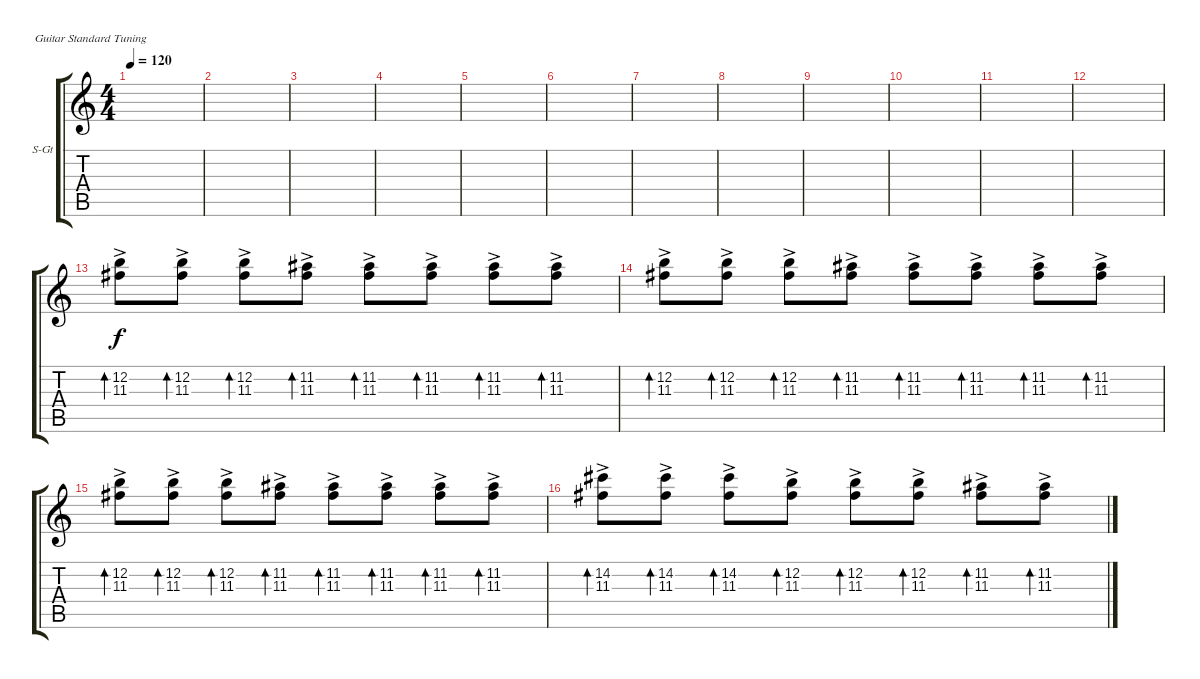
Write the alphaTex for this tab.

\defaultSystemsLayout 4
\bracketExtendMode groupsimilarinstruments
\firstSystemTrackNameOrientation horizontal
\otherSystemsTrackNameOrientation horizontal
\track ("Steel Guitar" "S-Gt") {instrument acousticguitarsteel}
\staff {score tabs}
\tuning (E4 B3 G3 D3 A2 E2)
\ts (4 4)
\tempo 120
\clef g2
\ks c
|
|
|
|
|
|
|
|
|
|
|
|
(12.2{ac} 11.3{ac}).8{bd 30 dy f} (12.2{ac} 11.3{ac}).8{bd 30} (12.2{ac} 11.3{ac}).8{bd 30} (11.2{ac} 11.3{ac}).8{bd 30} (11.2{ac} 11.3{ac}).8{bd 30} (11.2{ac} 11.3{ac}).8{bd 30} (11.2{ac} 11.3{ac}).8{bd 30} (11.2{ac} 11.3{ac}).8{bd 30} |
(12.2{ac} 11.3{ac}).8{bd 30} (12.2{ac} 11.3{ac}).8{bd 30} (12.2{ac} 11.3{ac}).8{bd 30} (11.2{ac} 11.3{ac}).8{bd 30} (11.2{ac} 11.3{ac}).8{bd 30} (11.2{ac} 11.3{ac}).8{bd 30} (11.2{ac} 11.3{ac}).8{bd 30} (11.2{ac} 11.3{ac}).8{bd 30} |
(12.2{ac} 11.3{ac}).8{bd 30} (12.2{ac} 11.3{ac}).8{bd 30} (12.2{ac} 11.3{ac}).8{bd 30} (11.2{ac} 11.3{ac}).8{bd 30} (11.2{ac} 11.3{ac}).8{bd 30} (11.2{ac} 11.3{ac}).8{bd 30} (11.2{ac} 11.3{ac}).8{bd 30} (11.2{ac} 11.3{ac}).8{bd 30} |
(14.2{ac} 11.3{ac}).8{bd 30} (14.2{ac} 11.3{ac}).8{bd 30} (14.2{ac} 11.3{ac}).8{bd 30} (12.2{ac} 11.3{ac}).8{bd 30} (12.2{ac} 11.3{ac}).8{bd 30} (12.2{ac} 11.3{ac}).8{bd 30} (11.3{ac} 11.2{ac}).8{bd 30} (11.2{ac} 11.3{ac}).8{bd 30}
